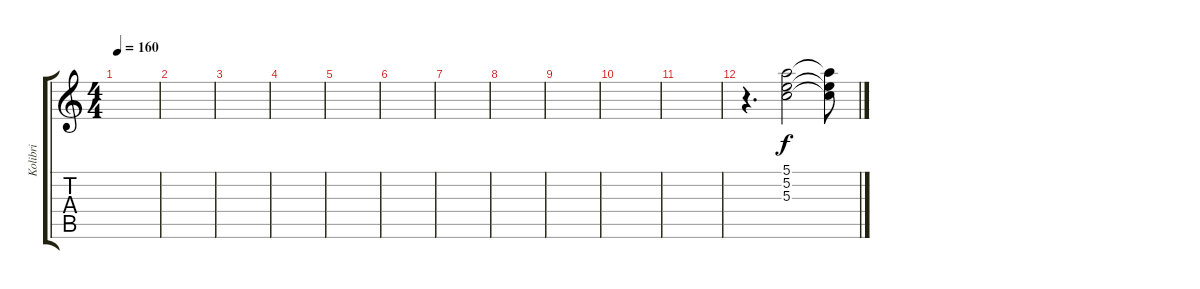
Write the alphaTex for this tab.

\track ("Kolibri" "Kolibri") {instrument acousticguitarsteel}
\staff {score tabs}
\tuning (E4 B3 G3 D3 A2 E2) {hide}
\ts (4 4)
\tempo 160
\clef g2
\ks c
|
|
|
|
|
|
|
|
|
|
|
r.4{d} (5.1 5.2 5.3).2 (5.1{t} 5.2{t} 5.3{t}).8
